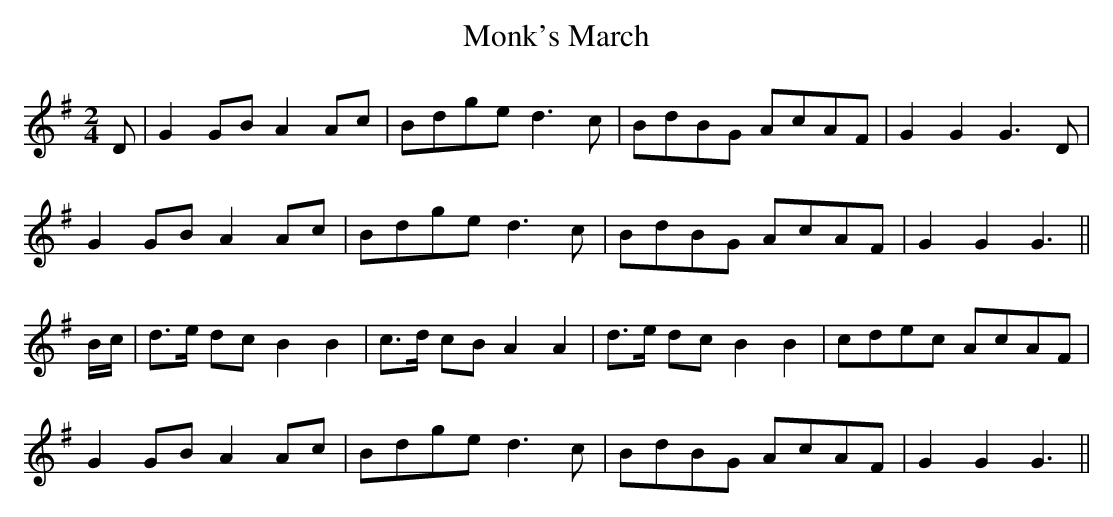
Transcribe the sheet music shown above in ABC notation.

X:1
T:Monk's March
M:2/4
L:1/8
K:G
D|G2 GB A2 Ac|Bdge d3 c|BdBG AcAF|G2 G2 G3 D|
G2 GB A2 Ac|Bdge d3 c|BdBG AcAF|G2 G2 G3||
B/2c/2|d>e dc B2 B2|c>d cB A2 A2|d>e dc B2 B2|cdec AcAF|
G2 GB A2 Ac|Bdge d3 c|BdBG AcAF|G2 G2 G3||
